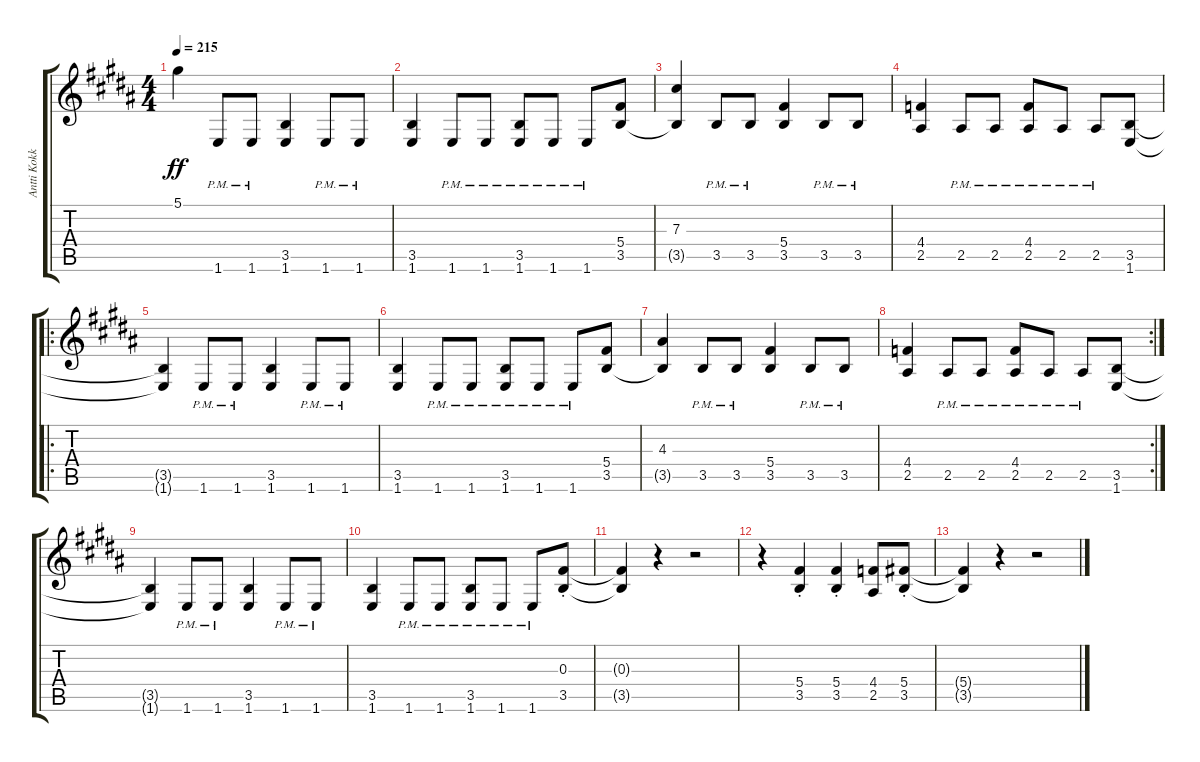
\track ("Antti Kokko" "Antti Kokk") {instrument overdrivenguitar}
\staff {score tabs}
\tuning (Eb4 Bb3 Gb3 Db3 Ab2 Eb2) {hide}
\ts (4 4)
\tempo 215
\clef g2
\ks g#minor
5.1{t}.4{dy ff} 1.6{pm}.8 1.6{pm}.8 (3.5 1.6).4 1.6{pm}.8 1.6{pm}.8 |
(3.5 1.6).4 1.6{pm}.8 1.6{pm}.8 (3.5{pm} 1.6{pm}).8 1.6{pm}.8 1.6{pm}.8 (5.4 3.5).8 |
(7.3{t} 3.5{t}).4 3.5{pm}.8 3.5{pm}.8 (5.4 3.5).4 3.5{pm}.8 3.5{pm}.8 |
(4.4 2.5).4 2.5{pm}.8 2.5{pm}.8 (4.4{pm} 2.5{pm}).8 2.5{pm}.8 2.5{pm}.8 (3.5 1.6).8 |
\ro
(3.5{t} 1.6{t}).4 1.6{pm}.8 1.6{pm}.8 (3.5 1.6).4 1.6{pm}.8 1.6{pm}.8 |
(3.5 1.6).4 1.6{pm}.8 1.6{pm}.8 (3.5{pm} 1.6{pm}).8 1.6{pm}.8 1.6{pm}.8 (5.4 3.5).8 |
(4.3 3.5{t}).4 3.5{pm}.8 3.5{pm}.8 (5.4 3.5).4 3.5{pm}.8 3.5{pm}.8 |
\rc 2
(4.4 2.5).4 2.5{pm}.8 2.5{pm}.8 (4.4{pm} 2.5{pm}).8 2.5{pm}.8 2.5{pm}.8 (3.5 1.6).8 |
(3.5{t} 1.6{t}).4 1.6{pm}.8 1.6{pm}.8 (3.5 1.6).4 1.6{pm}.8 1.6{pm}.8 |
(3.5 1.6).4 1.6{pm}.8 1.6{pm}.8 (3.5{pm} 1.6{pm}).8 1.6{pm}.8 1.6{pm}.8 (0.3{st} 3.5{st}).8 |
(0.3{t} 3.5{t}).4 r.4 r.2 |
r.4 (5.4 3.5{st}).4 (5.4 3.5{st}).4 (4.4 2.5).8 (5.4 3.5{st}).8 |
(5.4{t} 3.5{t}).4 r.4 r.2
